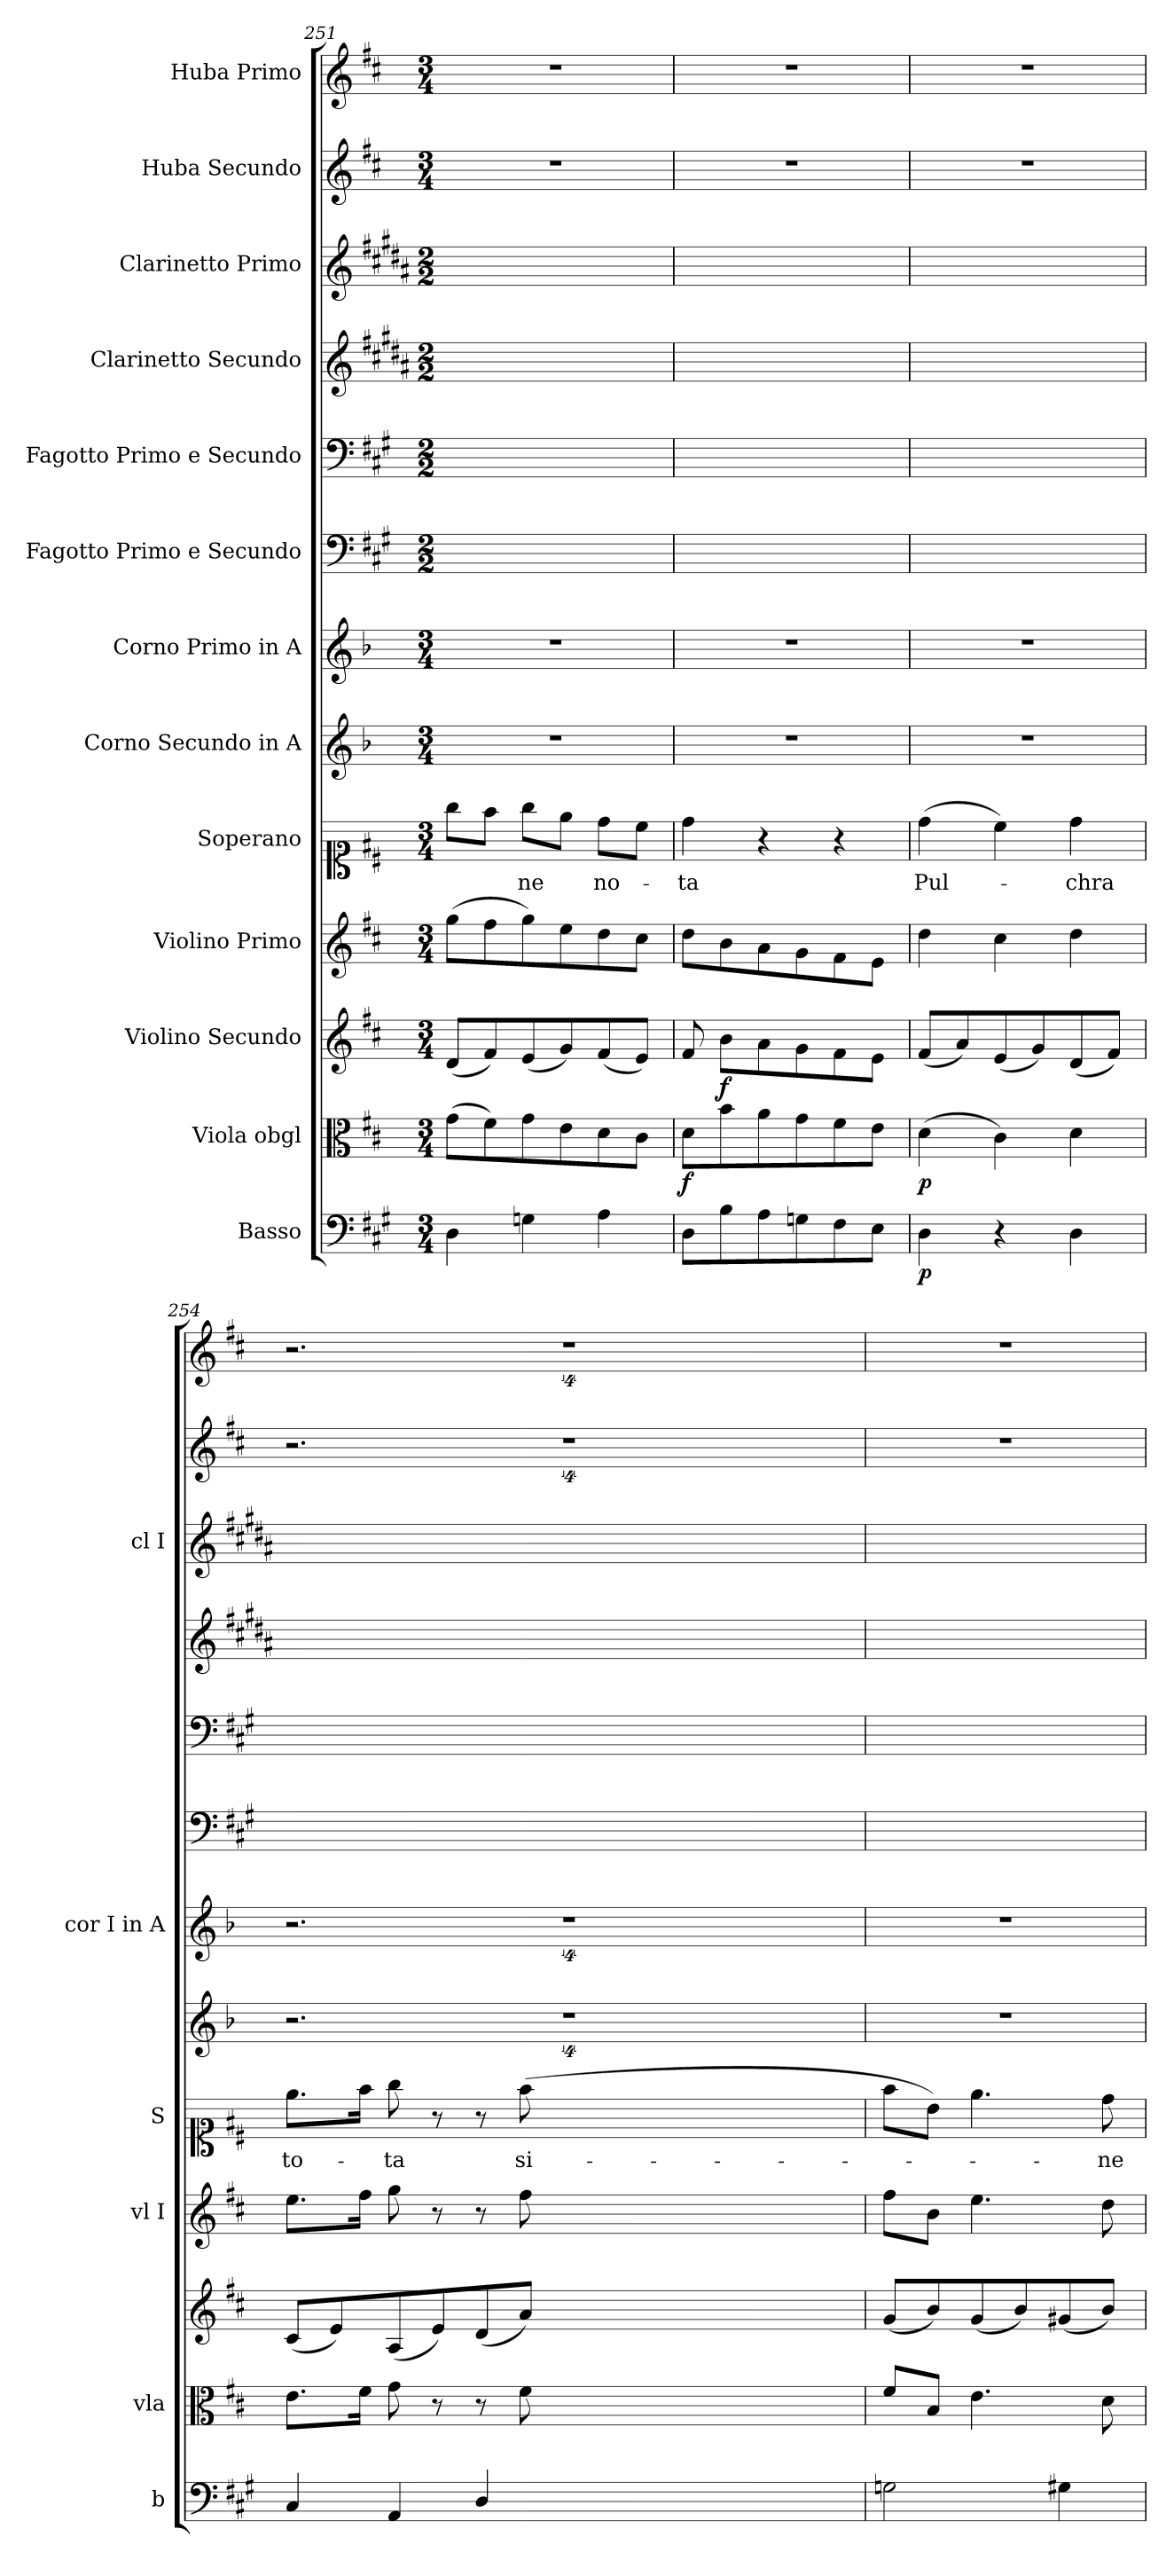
**kern	**dynam	**kern	**dynam	**kern	**dynam	**kern	**dynam	**kern	**text	**kern	**kern	**kern	**kern	**kern	**kern	**kern	**kern
*part13	*part13	*part12	*part12	*part11	*part11	*part10	*part10	*part9	*part9	*part8	*part7	*part6	*part5	*part4	*part3	*part2	*part1
*staff13	*staff13	*staff12	*staff12	*staff11	*staff11	*staff10	*staff10	*staff9	*staff9	*staff8	*staff7	*staff6	*staff5	*staff4	*staff3	*staff2	*staff1
*I"Basso	*	*I"Viola obgl	*	*I"Violino Secundo	*	*I"Violino Primo	*	*I"Soperano	*	*I"Corno Secundo in A	*I"Corno Primo in A	*I"Fagotto Primo e Secundo	*I"Fagotto Primo e Secundo	*I"Clarinetto Secundo	*I"Clarinetto Primo	*I"Huba Secundo	*I"Huba Primo
*I'b	*	*I'vla	*	*	*	*I'vl I	*	*I'S	*	*	*I'cor I in A	*	*	*	*I'cl I	*	*
*clefF4	*	*clefC3	*	*clefG2	*	*clefG2	*	*clefC1	*	*clefG2	*clefG2	*clefF4	*clefF4	*clefG2	*clefG2	*clefG2	*clefG2
*	*	*	*	*	*	*	*	*	*	*ITrd2c3	*ITrd2c3	*	*	*ITrd1c2	*ITrd1c2	*	*
*k[f#c#g#]	*	*k[f#c#]	*	*k[f#c#]	*	*k[f#c#]	*	*k[f#c#]	*	*k[f#c#]	*k[f#c#]	*k[f#c#g#]	*k[f#c#g#]	*k[f#c#g#]	*k[f#c#g#]	*k[f#c#]	*k[f#c#]
*M3/4	*	*M3/4	*	*M3/4	*	*M3/4	*	*M3/4	*	*M3/4	*M3/4	*M2/2	*M2/2	*M2/2	*M2/2	*M3/4	*M3/4
=251	=251	=251	=251	=251	=251	=251	=251	=251	=251	=251	=251	=251	=251	=251	=251	=251	=251
4D\	.	(8g\L	.	(8d/L	.	(8gg\L	.	8gg\L	.	2.r	2.r	4D\yy	4D\yy	2.ryy	2.ryy	2.r	2.r
.	.	8f#\)	.	8f#/)	.	8ff#\	.	8ff#\J	.	.	.	.	.	.	.	.	.
4G\	.	8g\	.	(8e/	.	8gg\)	.	8gg\L	-ne	.	.	4Gn\yy	4Gn\yy	.	.	.	.
.	.	8e\	.	8g/)	.	8ee\	.	8ee\J	.	.	.	.	.	.	.	.	.
4A\	.	8d\	.	(8f#/	.	8dd\	.	8dd\L	no-	.	.	4A\yy	4A\yy	.	.	.	.
.	.	8c#\J	.	8e/J)	.	8cc#\J	.	8cc#\J	.	.	.	.	.	.	.	.	.
=252	=252	=252	=252	=252	=252	=252	=252	=252	=252	=252	=252	=252	=252	=252	=252	=252	=252
!	!LO:DY:b	!	!	!	!	!	!LO:DY:b	!	!	!	!	!	!	!	!	!	!
8D\L	fort.	8d\L	f	8f#/	.	8dd\L	f&colon;	4dd\	-ta	2.r	2.r	8D\Lyy	8D\Lyy	2.ryy	2.ryy	2.r	2.r
!	!	!	!	!	!LO:DY:b	!	!	!	!	!	!	!	!	!	!	!	!
8B\	.	8b\	.	8b\L	f.	8b\	.	.	.	.	.	8B\yy	8B\yy	.	.	.	.
8A\	.	8a\	.	8a\	.	8a\	.	4r	.	.	.	8A\yy	8A\yy	.	.	.	.
8G\	.	8g\	.	8g\	.	8g\	.	.	.	.	.	8Gn\yy	8Gn\yy	.	.	.	.
8F#\	.	8f#\	.	8f#\	.	8f#\	.	4r	.	.	.	8F#\yy	8F#\yy	.	.	.	.
8E\J	.	8e\J	.	8e\J	.	8e\J	.	.	.	.	.	8E\Jyy	8E\Jyy	.	.	.	.
=253	=253	=253	=253	=253	=253	=253	=253	=253	=253	=253	=253	=253	=253	=253	=253	=253	=253
!	!LO:DY:b	!	!LO:DY:b	!	!LO:DY:b	!	!LO:DY:b	!	!	!	!	!	!	!	!	!	!
4D\	p.	(4d\	p.	(8f#/L	p&colon;	4dd\	p&colon;	(4dd\	Pul-	2.r	2.r	4D\yy	4D\yy	2.ryy	2.ryy	2.r	2.r
.	.	.	.	8a/)	.	.	.	.	.	.	.	.	.	.	.	.	.
4r	.	4c#\)	.	(8e/	.	4cc#\	.	4cc#\)	.	.	.	4ryy	4ryy	.	.	.	.
.	.	.	.	8g/)	.	.	.	.	.	.	.	.	.	.	.	.	.
4D\	.	4d\	.	(8d/	.	4dd\	.	4dd\	-chra	.	.	4D\yy	4D\yy	.	.	.	.
.	.	.	.	8f#/J)	.	.	.	.	.	.	.	.	.	.	.	.	.
=254	=254	=254	=254	=254	=254	=254	=254	=254	=254	=254	=254	=254	=254	=254	=254	=254	=254
4C#/	.	8.e\L	.	(8c#/L	.	8.ee\L	.	8.ee\L	to-	2.r	2.r	4C#/yy	4C#/yy	2.ryy	2.ryy	2.r	2.r
.	.	.	.	8e/)	.	.	.	.	.	.	.	.	.	.	.	.	.
.	.	16f#\Jk	.	.	.	16ff#\Jk	.	16ff#\Jk	.	.	.	.	.	.	.	.	.
4AA/	.	8g\	.	(8A/	.	8gg\	.	8gg\	-ta	.	.	4AA/yy	4AA/yy	.	.	.	.
.	.	8r	.	8e/)	.	8r	.	8r	.	.	.	.	.	.	.	.	.
4D/	.	8r	.	(8d/	.	8r	.	8r	.	.	.	4D/yy	4D/yy	.	.	.	.
.	.	8f#\	.	8a/J)	.	8ff#\	.	(8ff#\	si-	.	.	.	.	.	.	.	.
0ryy	.	0ryy	.	0ryy	.	0ryy	.	0ryy	.	4%9r	4%9r	0ryy	0ryy	0ryy	0ryy	4%9r	4%9r
4ryy	.	4ryy	.	4ryy	.	4ryy	.	4ryy	.	.	.	4ryy	4ryy	4ryy	4ryy	.	.
=255	=255	=255	=255	=255	=255	=255	=255	=255	=255	=255	=255	=255	=255	=255	=255	=255	=255
2G\	.	8f#\L	.	(8g/L	.	8ff#\L	.	8ff#\L	.	2.r	2.r	2Gn\yy	2Gn\yy	2.ryy	2.ryy	2.r	2.r
.	.	8B/J	.	8b/)	.	8b\J	.	8b\J)	.	.	.	.	.	.	.	.	.
.	.	4.e\	.	(8g/	.	4.ee\	.	4.ee\	.	.	.	.	.	.	.	.	.
.	.	.	.	8b/)	.	.	.	.	.	.	.	.	.	.	.	.	.
4G#X\	.	.	.	(8g#X/	.	.	.	.	.	.	.	4G#X\yy	4G#X\yy	.	.	.	.
.	.	8d\	.	8b/J)	.	8dd\	.	8dd\	-ne	.	.	.	.	.	.	.	.
=	=	=	=	=	=	=	=	=	=	=	=	=	=	=	=	=	=
*-	*-	*-	*-	*-	*-	*-	*-	*-	*-	*-	*-	*-	*-	*-	*-	*-	*-
